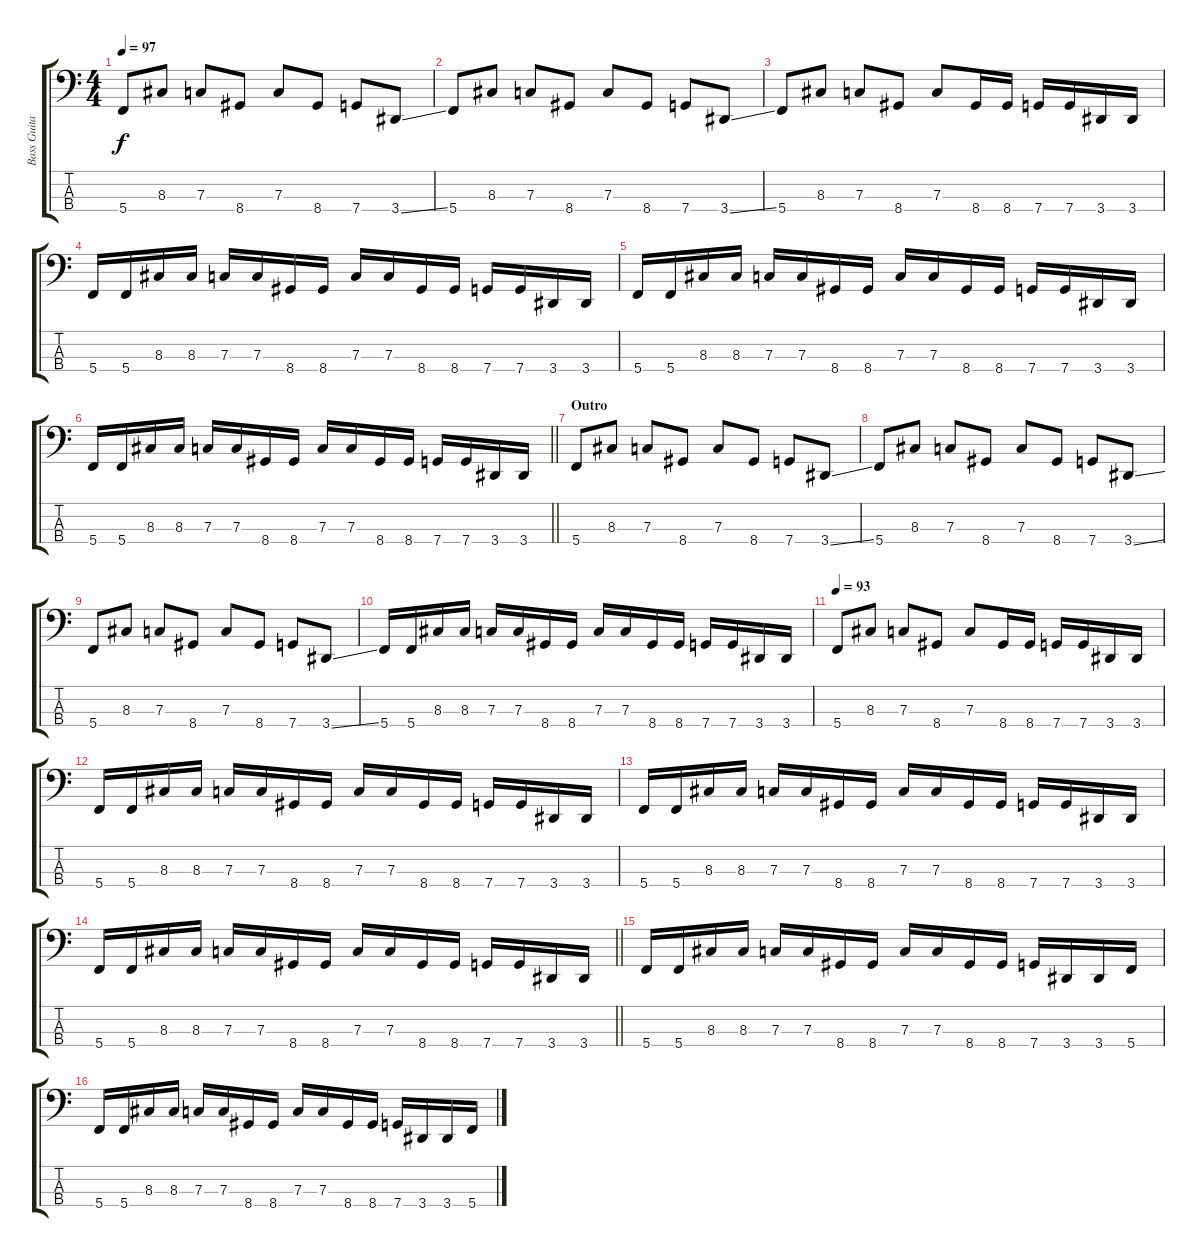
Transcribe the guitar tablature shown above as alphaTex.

\track ("Bass Guitar" "Bass Guita") {instrument electricbasspick}
\staff {score tabs}
\tuning (Eb2 Bb1 F1 C1) {hide}
\ts (4 4)
\tempo 97
\clef f4
\ks c
5.4.8{dy f} 8.3.8 7.3.8 8.4.8 7.3.8 8.4.8 7.4.8 3.4{ss}.8 |
5.4.8 8.3.8 7.3.8 8.4.8 7.3.8 8.4.8 7.4.8 3.4{ss}.8 |
5.4.8 8.3.8 7.3.8 8.4.8 7.3.8 8.4.16 8.4.16 7.4.16 7.4.16 3.4.16 3.4.16 |
5.4.16 5.4.16 8.3.16 8.3.16 7.3.16 7.3.16 8.4.16 8.4.16 7.3.16 7.3.16 8.4.16 8.4.16 7.4.16 7.4.16 3.4.16 3.4.16 |
5.4.16 5.4.16 8.3.16 8.3.16 7.3.16 7.3.16 8.4.16 8.4.16 7.3.16 7.3.16 8.4.16 8.4.16 7.4.16 7.4.16 3.4.16 3.4.16 |
\barLineRight lightlight
5.4.16 5.4.16 8.3.16 8.3.16 7.3.16 7.3.16 8.4.16 8.4.16 7.3.16 7.3.16 8.4.16 8.4.16 7.4.16 7.4.16 3.4.16 3.4.16 |
\section ("" "Outro")
5.4.8 8.3.8 7.3.8 8.4.8 7.3.8 8.4.8 7.4.8 3.4{ss}.8 |
5.4.8 8.3.8 7.3.8 8.4.8 7.3.8 8.4.8 7.4.8 3.4{ss}.8 |
5.4.8 8.3.8 7.3.8 8.4.8 7.3.8 8.4.8 7.4.8 3.4{ss}.8 |
5.4.16 5.4.16 8.3.16 8.3.16 7.3.16 7.3.16 8.4.16 8.4.16 7.3.16 7.3.16 8.4.16 8.4.16 7.4.16 7.4.16 3.4.16 3.4.16 |
\tempo 93
5.4.8 8.3.8 7.3.8 8.4.8 7.3.8 8.4.16 8.4.16 7.4.16 7.4.16 3.4.16 3.4.16 |
5.4.16 5.4.16 8.3.16 8.3.16 7.3.16 7.3.16 8.4.16 8.4.16 7.3.16 7.3.16 8.4.16 8.4.16 7.4.16 7.4.16 3.4.16 3.4.16 |
5.4.16 5.4.16 8.3.16 8.3.16 7.3.16 7.3.16 8.4.16 8.4.16 7.3.16 7.3.16 8.4.16 8.4.16 7.4.16 7.4.16 3.4.16 3.4.16 |
\barLineRight lightlight
5.4.16 5.4.16 8.3.16 8.3.16 7.3.16 7.3.16 8.4.16 8.4.16 7.3.16 7.3.16 8.4.16 8.4.16 7.4.16 7.4.16 3.4.16 3.4.16 |
5.4.16 5.4.16 8.3.16 8.3.16 7.3.16 7.3.16 8.4.16 8.4.16 7.3.16 7.3.16 8.4.16 8.4.16 7.4.16 3.4.16 3.4.16 5.4.16 |
5.4.16 5.4.16 8.3.16 8.3.16 7.3.16 7.3.16 8.4.16 8.4.16 7.3.16 7.3.16 8.4.16 8.4.16 7.4.16 3.4.16 3.4.16 5.4.16
